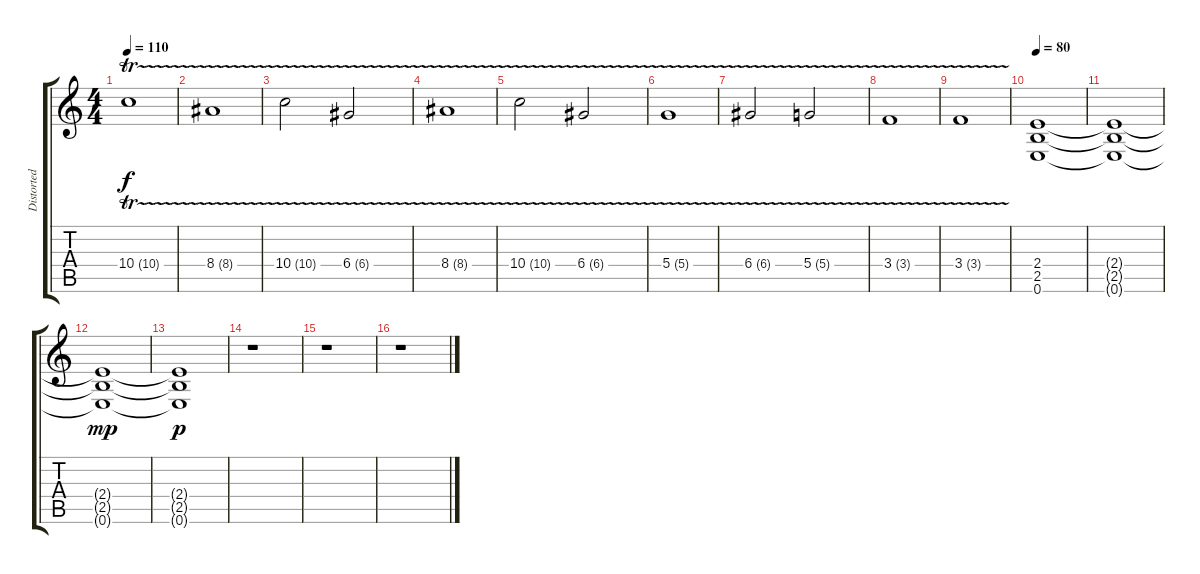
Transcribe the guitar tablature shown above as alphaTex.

\track ("Distorted Solo" "Distorted ") {instrument distortionguitar}
\staff {score tabs}
\tuning (E4 B3 G3 D3 A2 E2) {hide}
\ts (4 4)
\tempo 110
\clef g2
\ks c
10.4{tr (10 16)}.1{dy f} |
8.4{tr (8 16)}.1 |
10.4{tr (10 16)}.2 6.4{tr (6 16)}.2 |
8.4{tr (8 16)}.1 |
10.4{tr (10 16)}.2 6.4{tr (6 16)}.2 |
5.4{tr (5 16)}.1 |
6.4{tr (6 16)}.2 5.4{tr (5 16)}.2 |
3.4{tr (3 16)}.1 |
3.4{tr (3 16)}.1 |
\tempo 80
(2.4 2.5 0.6).1 |
(2.4{t} 2.5{t} 0.6{t}).1 |
(2.4{t} 2.5{t} 0.6{t}).1{dy mp} |
(2.4{t} 2.5{t} 0.6{t}).1{dy p} |
r.1 |
r.1 |
r.1
